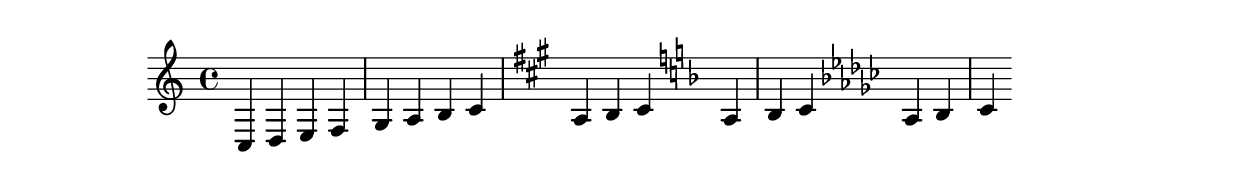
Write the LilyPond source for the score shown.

\version "2.18.2"

ldMusic = \relative c {
  << \new Voice = "voice1" {
    \key c \major
    c4 d e f
    \key a \minor
    g a b c
    %{only the f+ minor key signature will be rendered%}
    \key fis \minor
    a b cis
    %{shorthand notation%}
    \key f \major
    a bes c
    \key ees \minor
    aes bes ces
  } >>
}

\book {
  \header {
  }

  \bookpart { 
    \score {
      <<
      \new Staff = Staff \with { }
      \context Staff = Staff {
        \ldMusic
      }
      >>
    }
  }
}
